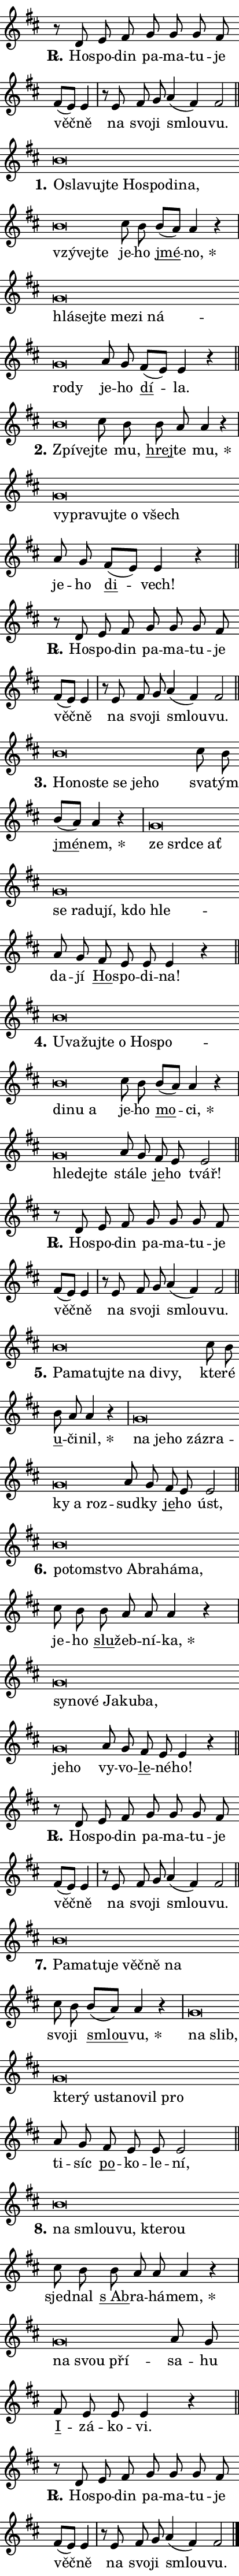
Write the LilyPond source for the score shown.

\version "2.22.1"
\header { tagline = "" }
\paper {
  indent = 0\cm
  top-margin = 0\cm
  right-margin = 0\cm
  bottom-margin = 0\cm
  left-margin = 0\cm
  paper-width = 7\cm
  page-breaking = #ly:one-page-breaking
  system-system-spacing.basic-distance = #11
  score-system-spacing.basic-distance = #11
  ragged-last = ##f
}


%% Author: Thomas Morley
%% https://lists.gnu.org/archive/html/lilypond-user/2020-05/msg00002.html
#(define (line-position grob)
"Returns position of @var[grob} in current system:
   @code{'start}, if at first time-step
   @code{'end}, if at last time-step
   @code{'middle} otherwise
"
  (let* ((col (ly:item-get-column grob))
         (ln (ly:grob-object col 'left-neighbor))
         (rn (ly:grob-object col 'right-neighbor))
         (col-to-check-left (if (ly:grob? ln) ln col))
         (col-to-check-right (if (ly:grob? rn) rn col))
         (break-dir-left
           (and
             (ly:grob-property col-to-check-left 'non-musical #f)
             (ly:item-break-dir col-to-check-left)))
         (break-dir-right
           (and
             (ly:grob-property col-to-check-right 'non-musical #f)
             (ly:item-break-dir col-to-check-right))))
        (cond ((eqv? 1 break-dir-left) 'start)
              ((eqv? -1 break-dir-right) 'end)
              (else 'middle))))

#(define (tranparent-at-line-position vctor)
  (lambda (grob)
  "Relying on @code{line-position} select the relevant enry from @var{vctor}.
Used to determine transparency,"
    (case (line-position grob)
      ((end) (not (vector-ref vctor 0)))
      ((middle) (not (vector-ref vctor 1)))
      ((start) (not (vector-ref vctor 2))))))

noteHeadBreakVisibility =
#(define-music-function (break-visibility)(vector?)
"Makes @code{NoteHead}s transparent relying on @var{break-visibility}"
#{
  \override NoteHead.transparent =
    #(tranparent-at-line-position break-visibility)
#})

#(define delete-ledgers-for-transparent-note-heads
  (lambda (grob)
    "Reads whether a @code{NoteHead} is transparent.
If so this @code{NoteHead} is removed from @code{'note-heads} from
@var{grob}, which is supposed to be @code{LedgerLineSpanner}.
As a result ledgers are not printed for this @code{NoteHead}"
    (let* ((nhds-array (ly:grob-object grob 'note-heads))
           (nhds-list
             (if (ly:grob-array? nhds-array)
                 (ly:grob-array->list nhds-array)
                 '()))
           ;; Relies on the transparent-property being done before
           ;; Staff.LedgerLineSpanner.after-line-breaking is executed.
           ;; This is fragile ...
           (to-keep
             (remove
               (lambda (nhd)
                 (ly:grob-property nhd 'transparent #f))
               nhds-list)))
      ;; TODO find a better method to iterate over grob-arrays, similiar
      ;; to filter/remove etc for lists
      ;; For now rebuilt from scratch
      (set! (ly:grob-object grob 'note-heads)  '())
      (for-each
        (lambda (nhd)
          (ly:pointer-group-interface::add-grob grob 'note-heads nhd))
        to-keep))))

hideNotes = {
  \noteHeadBreakVisibility #begin-of-line-visible
}
unHideNotes = {
  \noteHeadBreakVisibility #all-visible
}

% work-around for resetting accidentals
% https://lilypond.org/doc/v2.23/Documentation/notation/displaying-rhythms#unmetered-music
cadenzaMeasure = {
  \cadenzaOff
  \partial 1024 s1024
  \cadenzaOn
}

#(define-markup-command (accent layout props text) (markup?)
  "Underline accented syllable"
  (interpret-markup layout props
    #{\markup \override #'(offset . 4.3) \underline { #text }#}))

responsum = \markup \concat {
  "R" \hspace #-1.05 \path #0.1 #'((moveto 0 0.07) (lineto 0.9 0.8)) \hspace #0.05 "."
}

\layout {
    \context {
        \Staff
        \remove "Time_signature_engraver"
        \override LedgerLineSpanner.after-line-breaking = #delete-ledgers-for-transparent-note-heads
    }
    \context {
        \Voice {
            \override NoteHead.output-attributes = #'((class . "notehead"))
            \override Hairpin.height = #0.55
        }
    }
    \context {
        \Lyrics {
            \override StanzaNumber.output-attributes = #'((class . "stanzanumber"))
            \override LyricSpace.minimum-distance = #0.9
            \override LyricText.font-name = #"TeX Gyre Schola"
            \override LyricText.font-size = 1
            \override StanzaNumber.font-name = #"TeX Gyre Schola Bold"
            \override StanzaNumber.font-size = 1
        }
    }
}

% magnetic-lyrics.ily
%
%   written by
%     Jean Abou Samra <jean@abou-samra.fr>
%     Werner Lemberg <wl@gnu.org>
%
%   adapted by
%     Jiri Hon <jiri.hon@gmail.com>
%
% Version 2022-Apr-15

% https://www.mail-archive.com/lilypond-user@gnu.org/msg149350.html

#(define (Left_hyphen_pointer_engraver context)
   "Collect syllable-hyphen-syllable occurrences in lyrics and store
them in properties.  This engraver only looks to the left.  For
example, if the lyrics input is @code{foo -- bar}, it does the
following.

@itemize @bullet
@item
Set the @code{text} property of the @code{LyricHyphen} grob between
@q{foo} and @q{bar} to @code{foo}.

@item
Set the @code{left-hyphen} property of the @code{LyricText} grob with
text @q{foo} to the @code{LyricHyphen} grob between @q{foo} and
@q{bar}.
@end itemize

Use this auxiliary engraver in combination with the
@code{lyric-@/text::@/apply-@/magnetic-@/offset!} hook."
   (let ((hyphen #f)
         (text #f))
     (make-engraver
      (acknowledgers
       ((lyric-syllable-interface engraver grob source-engraver)
        (set! text grob)))
      (end-acknowledgers
       ((lyric-hyphen-interface engraver grob source-engraver)
        ;(when (not (grob::has-interface grob 'lyric-space-interface))
          (set! hyphen grob)));)
      ((stop-translation-timestep engraver)
       (when (and text hyphen)
         (ly:grob-set-object! text 'left-hyphen hyphen))
       (set! text #f)
       (set! hyphen #f)))))

#(define (lyric-text::apply-magnetic-offset! grob)
   "If the space between two syllables is less than the value in
property @code{LyricText@/.details@/.squash-threshold}, move the right
syllable to the left so that it gets concatenated with the left
syllable.

Use this function as a hook for
@code{LyricText@/.after-@/line-@/breaking} if the
@code{Left_@/hyphen_@/pointer_@/engraver} is active."
   (let ((hyphen (ly:grob-object grob 'left-hyphen #f)))
     (when hyphen
       (let ((left-text (ly:spanner-bound hyphen LEFT)))
         (when (grob::has-interface left-text 'lyric-syllable-interface)
           (let* ((common (ly:grob-common-refpoint grob left-text X))
                  (this-x-ext (ly:grob-extent grob common X))
                  (left-x-ext
                   (begin
                     ;; Trigger magnetism for left-text.
                     (ly:grob-property left-text 'after-line-breaking)
                     (ly:grob-extent left-text common X)))
                  ;; `delta` is the gap width between two syllables.
                  (delta (- (interval-start this-x-ext)
                            (interval-end left-x-ext)))
                  (details (ly:grob-property grob 'details))
                  (threshold (assoc-get 'squash-threshold details 0.2)))
             (when (< delta threshold)
               (let* (;; We have to manipulate the input text so that
                      ;; ligatures crossing syllable boundaries are not
                      ;; disabled.  For languages based on the Latin
                      ;; script this is essentially a beautification.
                      ;; However, for non-Western scripts it can be a
                      ;; necessity.
                      (lt (ly:grob-property left-text 'text))
                      (rt (ly:grob-property grob 'text))
                      (is-space (grob::has-interface hyphen 'lyric-space-interface))
                      (space (if is-space " " ""))
                      (space-markup (grob-interpret-markup grob " "))
                      (space-size (interval-length (ly:stencil-extent space-markup X)))
                      (extra-delta (if is-space space-size 0))
                      ;; Append new syllable.
                      (ltrt-space (if (and (string? lt) (string? rt))
                                (string-append lt space rt)
                                (make-concat-markup (list lt space rt))))
                      ;; Right-align `ltrt` to the right side.
                      (ltrt-space-markup (grob-interpret-markup
                               grob
                               (make-translate-markup
                                (cons (interval-length this-x-ext) 0)
                                (make-right-align-markup ltrt-space)))))
                 (begin
                   ;; Don't print `left-text`.
                   (ly:grob-set-property! left-text 'stencil #f)
                   ;; Set text and stencil (which holds all collected
                   ;; syllables so far) and shift it to the left.
                   (ly:grob-set-property! grob 'text ltrt-space)
                   (ly:grob-set-property! grob 'stencil ltrt-space-markup)
                   (ly:grob-translate-axis! grob (- (- delta extra-delta)) X))))))))))


#(define (lyric-hyphen::displace-bounds-first grob)
   ;; Make very sure this callback isn't triggered too early.
   (let ((left (ly:spanner-bound grob LEFT))
         (right (ly:spanner-bound grob RIGHT)))
     (ly:grob-property left 'after-line-breaking)
     (ly:grob-property right 'after-line-breaking)
     (ly:lyric-hyphen::print grob)))

squashThreshold = #0.4

\layout {
  \context {
    \Lyrics
    \consists #Left_hyphen_pointer_engraver
    \override LyricText.after-line-breaking =
      #lyric-text::apply-magnetic-offset!
    \override LyricHyphen.stencil = #lyric-hyphen::displace-bounds-first
    \override LyricText.details.squash-threshold = \squashThreshold
    \override LyricHyphen.minimum-distance = 0
    \override LyricHyphen.minimum-length = \squashThreshold
  }
}

squash = \override LyricText.details.squash-threshold = 9999
unSquash = \override LyricText.details.squash-threshold = \squashThreshold

left = \override LyricText.self-alignment-X = #LEFT
unLeft = \revert LyricText.self-alignment-X

starOffset = #(lambda (grob) 
                (let ((x_offset (ly:self-alignment-interface::aligned-on-x-parent grob)))
                  (if (= x_offset 0) 0 (+ x_offset 1.2))))

star = #(define-music-function (syllable)(string?)
"Append star separator at the end of a syllable"
#{
  \once \override LyricText.X-offset = #starOffset
  \lyricmode { \markup {
    #syllable
    \override #'((font-name . "TeX Gyre Schola Bold")) \hspace #0.2 \lower #0.65 \larger "*"
  } }
#})

starAccent = #(define-music-function (syllable)(string?)
"Append star separator at the end of a syllable and make accent"
#{
  \once \override LyricText.X-offset = #starOffset
  \lyricmode { \markup {
    \accent #syllable
    \override #'((font-name . "TeX Gyre Schola Bold")) \hspace #0.2 \lower #0.65 \larger "*"
  } }
#})

breath = #(define-music-function (syllable)(string?)
"Append breathing indicator at the end of a syllable"
#{
  \lyricmode { \markup { #syllable "+" } }
#})

optionalBreath = #(define-music-function (syllable)(string?)
"Append optional breathing indicator at the end of a syllable"
#{
  \lyricmode { \markup { #syllable "(+)" } }
#})


\score {
    <<
        \new Voice = "melody" { \cadenzaOn \key d \major \relative { r8 d' e fis g g g fis \bar "" fis[( e)] e4 \cadenzaMeasure \bar "|" r8 e fis g \bar "" a4( fis) fis2 \cadenzaMeasure \bar "||" \break }
\relative { b'\breve*1/16 \hideNotes \breve*1/16 \bar "" \breve*1/16 \bar "" \breve*1/16 \bar "" \breve*1/16 \bar "" \breve*1/16 \bar "" \breve*1/16 \bar "" \breve*1/16 \bar "" \breve*1/16 \bar "" \breve*1/16 \breve*1/16 \bar "" \unHideNotes cis8 b \bar "" b[( a)] a4 r \cadenzaMeasure \bar "|" g\breve*1/16 \hideNotes \breve*1/16 \bar "" \breve*1/16 \bar "" \breve*1/16 \bar "" \breve*1/16 \bar "" \breve*1/16 \bar "" \breve*1/16 \breve*1/16 \bar "" \unHideNotes a8 g \bar "" fis[( e)] e4 r \cadenzaMeasure \bar "||" \break }
\relative { b'\breve*1/16 \hideNotes \breve*1/16 \bar "" \unHideNotes cis8 b \bar "" b a a4 r \cadenzaMeasure \bar "|" g\breve*1/16 \hideNotes \breve*1/16 \bar "" \breve*1/16 \bar "" \breve*1/16 \bar "" \breve*1/16 \breve*1/16 \bar "" \unHideNotes a8 g \bar "" fis[( e)] e4 r \cadenzaMeasure \bar "||" \break }
\relative { r8 d' e fis g g g fis \bar "" fis[( e)] e4 \cadenzaMeasure \bar "|" r8 e fis g \bar "" a4( fis) fis2 \cadenzaMeasure \bar "||" \break }
\relative { b'\breve*1/16 \hideNotes \breve*1/16 \bar "" \breve*1/16 \bar "" \breve*1/16 \bar "" \breve*1/16 \breve*1/16 \bar "" \unHideNotes cis8 b \bar "" b[( a)] a4 r \cadenzaMeasure \bar "|" g\breve*1/16 \hideNotes \breve*1/16 \bar "" \breve*1/16 \bar "" \breve*1/16 \bar "" \breve*1/16 \bar "" \breve*1/16 \bar "" \breve*1/16 \bar "" \breve*1/16 \bar "" \breve*1/16 \breve*1/16 \bar "" \unHideNotes a8 g \bar "" fis e e e4 r \cadenzaMeasure \bar "||" \break }
\relative { b'\breve*1/16 \hideNotes \breve*1/16 \bar "" \breve*1/16 \bar "" \breve*1/16 \bar "" \breve*1/16 \bar "" \breve*1/16 \bar "" \breve*1/16 \bar "" \breve*1/16 \bar "" \breve*1/16 \breve*1/16 \bar "" \unHideNotes cis8 b \bar "" b[( a)] a4 r \cadenzaMeasure \bar "|" g\breve*1/16 \hideNotes \breve*1/16 \breve*1/16 \bar "" \unHideNotes a8 g \bar "" fis e e2 \cadenzaMeasure \bar "||" \break }
\relative { r8 d' e fis g g g fis \bar "" fis[( e)] e4 \cadenzaMeasure \bar "|" r8 e fis g \bar "" a4( fis) fis2 \cadenzaMeasure \bar "||" \break }
\relative { b'\breve*1/16 \hideNotes \breve*1/16 \bar "" \breve*1/16 \bar "" \breve*1/16 \bar "" \breve*1/16 \bar "" \breve*1/16 \breve*1/16 \bar "" \unHideNotes cis8 b \bar "" b a a4 r \cadenzaMeasure \bar "|" g\breve*1/16 \hideNotes \breve*1/16 \bar "" \breve*1/16 \bar "" \breve*1/16 \bar "" \breve*1/16 \bar "" \breve*1/16 \bar "" \breve*1/16 \breve*1/16 \bar "" \unHideNotes a8 g \bar "" fis e e2 \cadenzaMeasure \bar "||" \break }
\relative { b'\breve*1/16 \hideNotes \breve*1/16 \bar "" \breve*1/16 \bar "" \breve*1/16 \bar "" \breve*1/16 \bar "" \breve*1/16 \breve*1/16 \bar "" \unHideNotes cis8 b \bar "" b a a a4 r \cadenzaMeasure \bar "|" g\breve*1/16 \hideNotes \breve*1/16 \bar "" \breve*1/16 \bar "" \breve*1/16 \bar "" \breve*1/16 \bar "" \breve*1/16 \bar "" \breve*1/16 \breve*1/16 \bar "" \unHideNotes a8 g \bar "" fis e e4 r \cadenzaMeasure \bar "||" \break }
\relative { r8 d' e fis g g g fis \bar "" fis[( e)] e4 \cadenzaMeasure \bar "|" r8 e fis g \bar "" a4( fis) fis2 \cadenzaMeasure \bar "||" \break }
\relative { b'\breve*1/16 \hideNotes \breve*1/16 \bar "" \breve*1/16 \bar "" \breve*1/16 \bar "" \breve*1/16 \bar "" \breve*1/16 \breve*1/16 \bar "" \unHideNotes cis8 b \bar "" b[( a)] a4 r \cadenzaMeasure \bar "|" g\breve*1/16 \hideNotes \breve*1/16 \bar "" \breve*1/16 \bar "" \breve*1/16 \bar "" \breve*1/16 \bar "" \breve*1/16 \bar "" \breve*1/16 \bar "" \breve*1/16 \breve*1/16 \bar "" \unHideNotes a8 g \bar "" fis e e e2 \cadenzaMeasure \bar "||" \break }
\relative { b'\breve*1/16 \hideNotes \breve*1/16 \bar "" \breve*1/16 \bar "" \breve*1/16 \breve*1/16 \bar "" \unHideNotes cis8 b \bar "" b a a a4 r \cadenzaMeasure \bar "|" g\breve*1/16 \hideNotes \breve*1/16 \breve*1/16 \bar "" \unHideNotes a8 g \bar "" fis e e e4 r \cadenzaMeasure \bar "||" \break }
\relative { r8 d' e fis g g g fis \bar "" fis[( e)] e4 \cadenzaMeasure \bar "|" r8 e fis g \bar "" a4( fis) fis2 \cadenzaMeasure \bar "||" \break } \bar "|." }
        \new Lyrics \lyricsto "melody" { \lyricmode { \set stanza = \responsum
Ho -- spo -- din pa -- ma -- tu -- je věč -- ně na svo -- ji smlou -- vu.
\set stanza = "1."
\left O -- \squash sla -- vuj -- te Ho -- spo -- di -- na, vzý -- vej -- te \unLeft \unSquash je -- ho \markup \accent jmé -- \star no, \left hlá -- \squash sej -- te me -- zi ná -- ro -- dy \unLeft \unSquash je -- ho \markup \accent dí -- la.
\set stanza = "2."
\left Zpí -- \squash vej -- \unLeft \unSquash te mu, \markup \accent hrej -- te \star mu, \left vy -- \squash pra -- vuj -- te o všech \unLeft \unSquash je -- ho \markup \accent di -- vech!
\set stanza = \responsum
Ho -- spo -- din pa -- ma -- tu -- je věč -- ně na svo -- ji smlou -- vu.
\set stanza = "3."
\left Ho -- \squash no -- ste se je -- ho \unLeft \unSquash sva -- tým \markup \accent jmé -- \star nem, \left ze \squash srd -- ce ať se ra -- du -- jí, kdo hle -- \unLeft \unSquash da -- jí \markup \accent Ho -- spo -- di -- na!
\set stanza = "4."
\left U -- \squash va -- žuj -- te o Ho -- spo -- di -- nu a \unLeft \unSquash je -- ho \markup \accent mo -- \star ci, \left hle -- \squash dej -- te \unLeft \unSquash stá -- le \markup \accent je -- ho tvář!
\set stanza = \responsum
Ho -- spo -- din pa -- ma -- tu -- je věč -- ně na svo -- ji smlou -- vu.
\set stanza = "5."
\left Pa -- \squash ma -- tuj -- te na di -- vy, \unLeft \unSquash kte -- ré \markup \accent u -- či -- \star nil, \left na \squash je -- ho zá -- zra -- ky a roz -- \unLeft \unSquash sud -- ky \markup \accent je -- ho úst,
\set stanza = "6."
\left po -- \squash tom -- stvo Ab -- ra -- há -- ma, \unLeft \unSquash je -- ho \markup \accent slu -- žeb -- ní -- \star ka, \left sy -- \squash no -- vé Ja -- ku -- ba, je -- ho \unLeft \unSquash vy -- vo -- \markup \accent le -- né -- ho!
\set stanza = \responsum
Ho -- spo -- din pa -- ma -- tu -- je věč -- ně na svo -- ji smlou -- vu.
\set stanza = "7."
\left Pa -- \squash ma -- tu -- je věč -- ně na \unLeft \unSquash svo -- ji \markup \accent smlou -- \star vu, \left na \squash slib, kte -- rý u -- sta -- no -- vil pro \unLeft \unSquash ti -- síc \markup \accent po -- ko -- le -- ní,
\set stanza = "8."
\left na \squash smlou -- vu, kte -- rou \unLeft \unSquash sjed -- nal \markup \accent "s Ab" -- ra -- há -- \star mem, \left na \squash svou pří -- \unLeft \unSquash sa -- hu \markup \accent I -- zá -- ko -- vi.
\set stanza = \responsum
Ho -- spo -- din pa -- ma -- tu -- je věč -- ně na svo -- ji smlou -- vu. } }
    >>
    \layout {}
}
